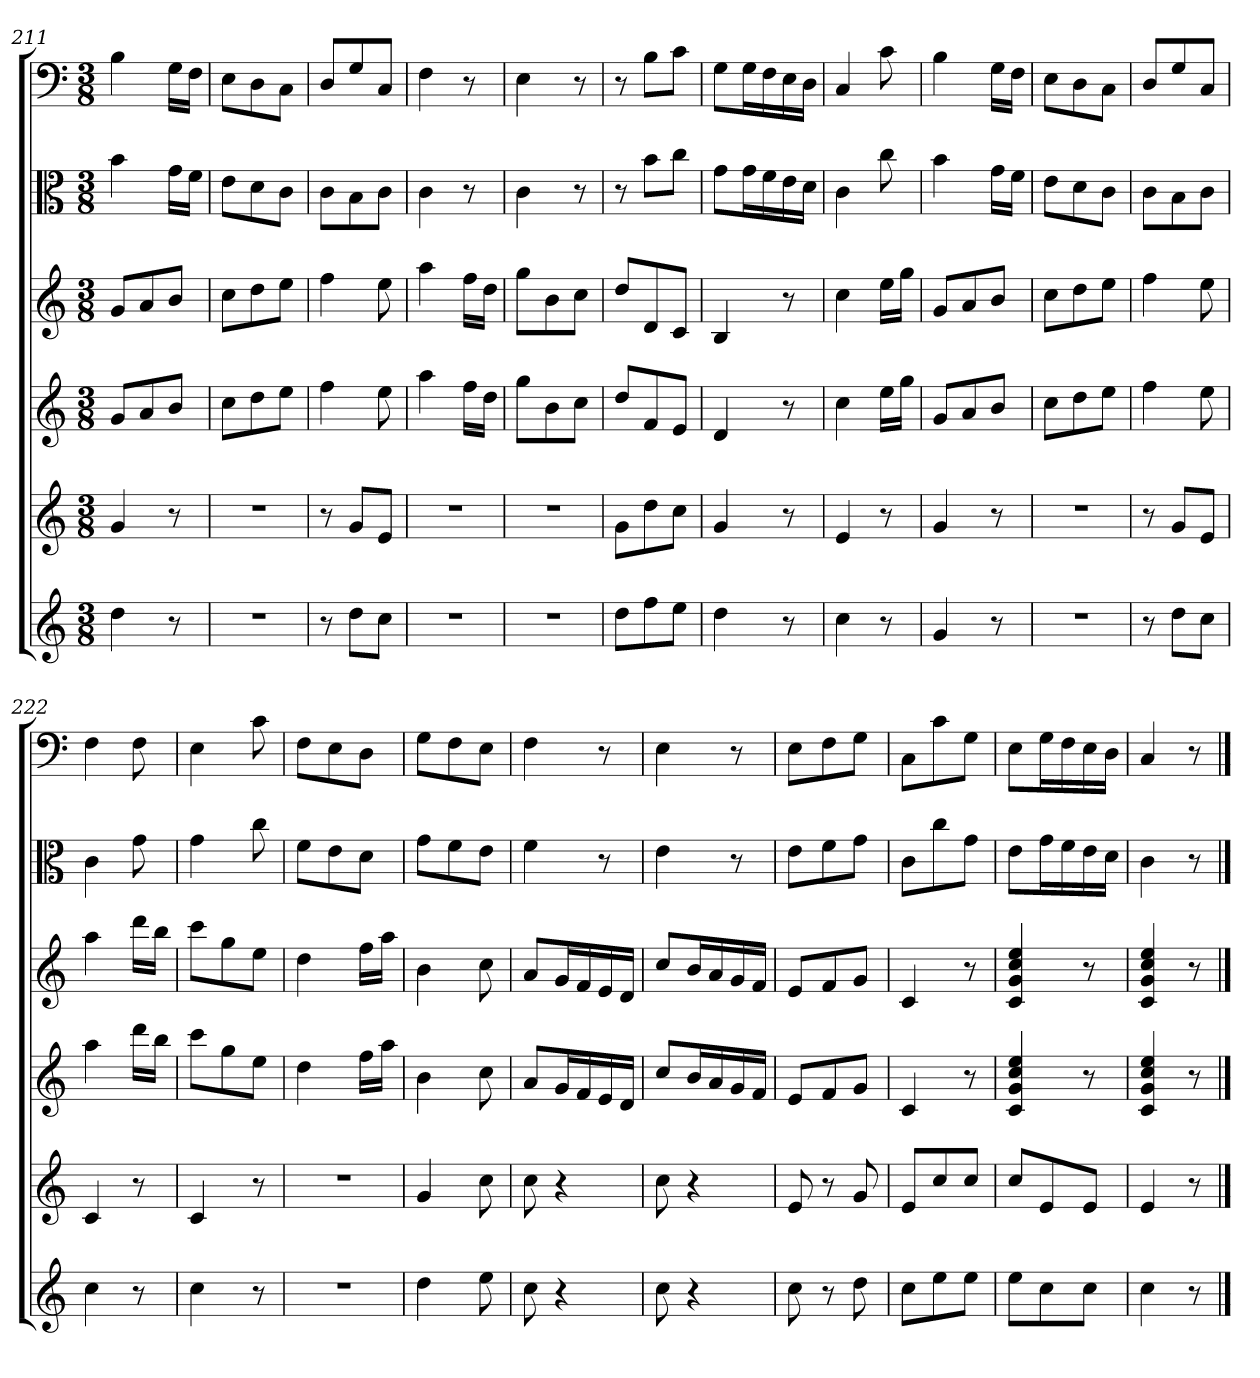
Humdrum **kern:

**kern	**kern	**kern	**kern	**kern	**kern
*part6	*part5	*part4	*part3	*part2	*part1
*staff6	*staff5	*staff4	*staff3	*staff2	*staff1
*	*	*	*	*clefC3	*clefF4
*k[]	*k[]	*k[]	*k[]	*k[]	*k[]
*C:	*C:	*C:	*C:	*C:	*C:
*M3/8	*M3/8	*M3/8	*M3/8	*M3/8	*M3/8
=211	=211	=211	=211	=211	=211
4dd	4g	8gL	8gL	4b	4B
.	.	8a	8a	.	.
8r	8r	8bJ	8bJ	16g\LL	16G\LL
.	.	.	.	16f\JJ	16F\JJ
=212	=212	=212	=212	=212	=212
4.r	4.r	8ccL	8ccL	8e\L	8E\L
.	.	8dd	8dd	8d\	8D\
.	.	8eeJ	8eeJ	8c\J	8C\J
=213	=213	=213	=213	=213	=213
8r	8r	4ff	4ff	8c\L	8D/L
8ddL	8gL	.	.	8B\	8G/
8ccJ	8eJ	8ee	8ee	8c\J	8C/J
=214	=214	=214	=214	=214	=214
4.r	4.r	4aa	4aa	4c	4F
.	.	16ffLL	16ffLL	8r	8r
.	.	16ddJJ	16ddJJ	.	.
=215	=215	=215	=215	=215	=215
4.r	4.r	8ggL	8ggL	4c	4E
.	.	8b	8b	.	.
.	.	8ccJ	8ccJ	8r	8r
=216	=216	=216	=216	=216	=216
8ddL	8gL	8ddL	8ddL	8r	8r
8ff	8dd	8f	8d	8b\L	8B\L
8eeJ	8ccJ	8eJ	8cJ	8cc\J	8c\J
=217	=217	=217	=217	=217	=217
4dd	4g	4d	4B	8g\L	8G\L
.	.	.	.	16g\L	16G\L
.	.	.	.	16f\	16F\
8r	8r	8r	8r	16e\	16E\
.	.	.	.	16d\JJ	16D\JJ
=218	=218	=218	=218	=218	=218
4cc	4e	4cc	4cc	4c	4C
8r	8r	16eeLL	16eeLL	8cc	8c
.	.	16ggJJ	16ggJJ	.	.
=219	=219	=219	=219	=219	=219
4g	4g	8gL	8gL	4b	4B
.	.	8a	8a	.	.
8r	8r	8bJ	8bJ	16g\LL	16G\LL
.	.	.	.	16f\JJ	16F\JJ
=220	=220	=220	=220	=220	=220
4.r	4.r	8ccL	8ccL	8e\L	8E\L
.	.	8dd	8dd	8d\	8D\
.	.	8eeJ	8eeJ	8c\J	8C\J
=221	=221	=221	=221	=221	=221
8r	8r	4ff	4ff	8c\L	8D/L
8ddL	8gL	.	.	8B\	8G/
8ccJ	8eJ	8ee	8ee	8c\J	8C/J
=222	=222	=222	=222	=222	=222
4cc	4c	4aa	4aa	4c	4F
8r	8r	16dddLL	16dddLL	8g	8F
.	.	16bbJJ	16bbJJ	.	.
=223	=223	=223	=223	=223	=223
4cc	4c	8cccL	8cccL	4g	4E
.	.	8gg	8gg	.	.
8r	8r	8eeJ	8eeJ	8cc	8c
=224	=224	=224	=224	=224	=224
4.r	4.r	4dd	4dd	8f\L	8F\L
.	.	.	.	8e\	8E\
.	.	16ffLL	16ffLL	8d\J	8D\J
.	.	16aaJJ	16aaJJ	.	.
=225	=225	=225	=225	=225	=225
4dd	4g	4b	4b	8g\L	8G\L
.	.	.	.	8f\	8F\
8ee	8cc	8cc	8cc	8e\J	8E\J
=226	=226	=226	=226	=226	=226
8cc	8cc	8aL	8aL	4f	4F
4r	4r	16gL	16gL	.	.
.	.	16f	16f	.	.
.	.	16e	16e	8r	8r
.	.	16dJJ	16dJJ	.	.
=227	=227	=227	=227	=227	=227
8cc	8cc	8ccL	8ccL	4e	4E
4r	4r	16bL	16bL	.	.
.	.	16a	16a	.	.
.	.	16g	16g	8r	8r
.	.	16fJJ	16fJJ	.	.
=228	=228	=228	=228	=228	=228
8cc	8e	8eL	8eL	8e\L	8E\L
8r	8r	8f	8f	8f\	8F\
8dd	8g	8gJ	8gJ	8g\J	8G\J
=229	=229	=229	=229	=229	=229
8ccL	8eL	4c	4c	8c\L	8C\L
8ee	8cc	.	.	8cc\	8c\
8eeJ	8ccJ	8r	8r	8g\J	8G\J
=230	=230	=230	=230	=230	=230
8eeL	8ccL	4c 4g 4cc 4ee	4c 4g 4cc 4ee	8e\L	8E\L
8cc	8e	.	.	16g\L	16G\L
.	.	.	.	16f\	16F\
8ccJ	8eJ	8r	8r	16e\	16E\
.	.	.	.	16d\JJ	16D\JJ
=231	=231	=231	=231	=231	=231
4cc	4e	4c 4g 4cc 4ee	4c 4g 4cc 4ee	4c	4C
8r	8r	8r	8r	8r	8r
==	==	==	==	==	==
*-	*-	*-	*-	*-	*-
